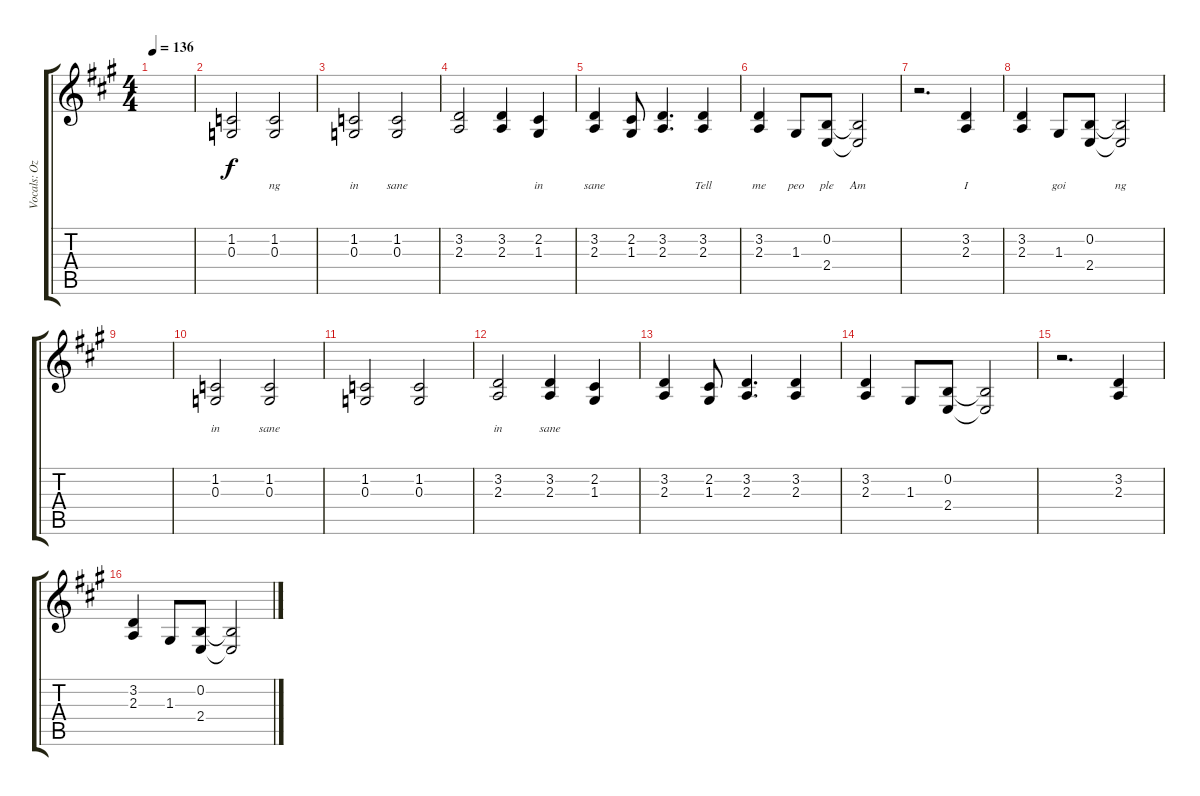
\track ("Vocals: Ozzy" "Vocals: Oz") {instrument lead2sawtooth}
\staff {score tabs}
\tuning (E4 B3 G3 D3 A2 E2) {hide}
\ts (4 4)
\tempo 136
\clef g2
\ks a
|
(1.2 0.3).2{lyrics (0 "") lyrics (1 "") lyrics (2 "") lyrics (3 "") lyrics (4 "") volume 12} (1.2 0.3).2{lyrics (0 "ng") lyrics (1 "") lyrics (2 "") lyrics (3 "") lyrics (4 "")} |
(1.2 0.3).2{lyrics (0 "in") lyrics (1 "") lyrics (2 "") lyrics (3 "") lyrics (4 "")} (1.2 0.3).2{lyrics (0 "sane") lyrics (1 "") lyrics (2 "") lyrics (3 "") lyrics (4 "")} |
(3.2 2.3).2{lyrics (0 "") lyrics (1 "") lyrics (2 "") lyrics (3 "") lyrics (4 "")} (3.2 2.3).4{lyrics (0 "") lyrics (1 "") lyrics (2 "") lyrics (3 "") lyrics (4 "")} (2.2 1.3).4{lyrics (0 "in") lyrics (1 "") lyrics (2 "") lyrics (3 "") lyrics (4 "")} |
(3.2 2.3).4{lyrics (0 "sane") lyrics (1 "") lyrics (2 "") lyrics (3 "") lyrics (4 "")} (2.2 1.3).8{lyrics (0 "") lyrics (1 "") lyrics (2 "") lyrics (3 "") lyrics (4 "")} (3.2 2.3).4{d lyrics (0 "") lyrics (1 "") lyrics (2 "") lyrics (3 "") lyrics (4 "")} (3.2 2.3).4{lyrics (0 "Tell") lyrics (1 "") lyrics (2 "") lyrics (3 "") lyrics (4 "")} |
(3.2 2.3).4{lyrics (0 "me") lyrics (1 "") lyrics (2 "") lyrics (3 "") lyrics (4 "") volume 8} 1.3.8{lyrics (0 "peo") lyrics (1 "") lyrics (2 "") lyrics (3 "") lyrics (4 "")} (0.2 2.4).8{lyrics (0 "ple") lyrics (1 "") lyrics (2 "") lyrics (3 "") lyrics (4 "")} (0.2{t} 2.4{t}).2{lyrics (0 "Am") lyrics (1 "") lyrics (2 "") lyrics (3 "") lyrics (4 "")} |
r.2{d} (3.2 2.3).4{lyrics (0 "I") lyrics (1 "") lyrics (2 "") lyrics (3 "") lyrics (4 "")} |
(3.2 2.3).4{lyrics (0 "") lyrics (1 "") lyrics (2 "") lyrics (3 "") lyrics (4 "")} 1.3.8{lyrics (0 "goi") lyrics (1 "") lyrics (2 "") lyrics (3 "") lyrics (4 "")} (0.2 2.4).8{lyrics (0 "") lyrics (1 "") lyrics (2 "") lyrics (3 "") lyrics (4 "")} (0.2{t} 2.4{t}).2{lyrics (0 "ng") lyrics (1 "") lyrics (2 "") lyrics (3 "") lyrics (4 "")} |
|
(1.2 0.3).2{lyrics (0 "in") lyrics (1 "") lyrics (2 "") lyrics (3 "") lyrics (4 "") volume 4} (1.2 0.3).2{lyrics (0 "sane") lyrics (1 "") lyrics (2 "") lyrics (3 "") lyrics (4 "")} |
(1.2 0.3).2{lyrics (0 "") lyrics (1 "") lyrics (2 "") lyrics (3 "") lyrics (4 "")} (1.2 0.3).2{lyrics (0 "") lyrics (1 "") lyrics (2 "") lyrics (3 "") lyrics (4 "")} |
(3.2 2.3).2{lyrics (0 "in") lyrics (1 "") lyrics (2 "") lyrics (3 "") lyrics (4 "")} (3.2 2.3).4{lyrics (0 "sane") lyrics (1 "") lyrics (2 "") lyrics (3 "") lyrics (4 "")} (2.2 1.3).4{lyrics (0 "") lyrics (1 "") lyrics (2 "") lyrics (3 "") lyrics (4 "")} |
(3.2 2.3).4{lyrics (0 "") lyrics (1 "") lyrics (2 "") lyrics (3 "") lyrics (4 "")} (2.2 1.3).8 (3.2 2.3).4{d} (3.2 2.3).4 |
(3.2 2.3).4{volume 0} 1.3.8 (0.2 2.4).8 (0.2{t} 2.4{t}).2 |
r.2{d} (3.2 2.3).4 |
(3.2 2.3).4 1.3.8 (0.2 2.4).8 (0.2{t} 2.4{t}).2
